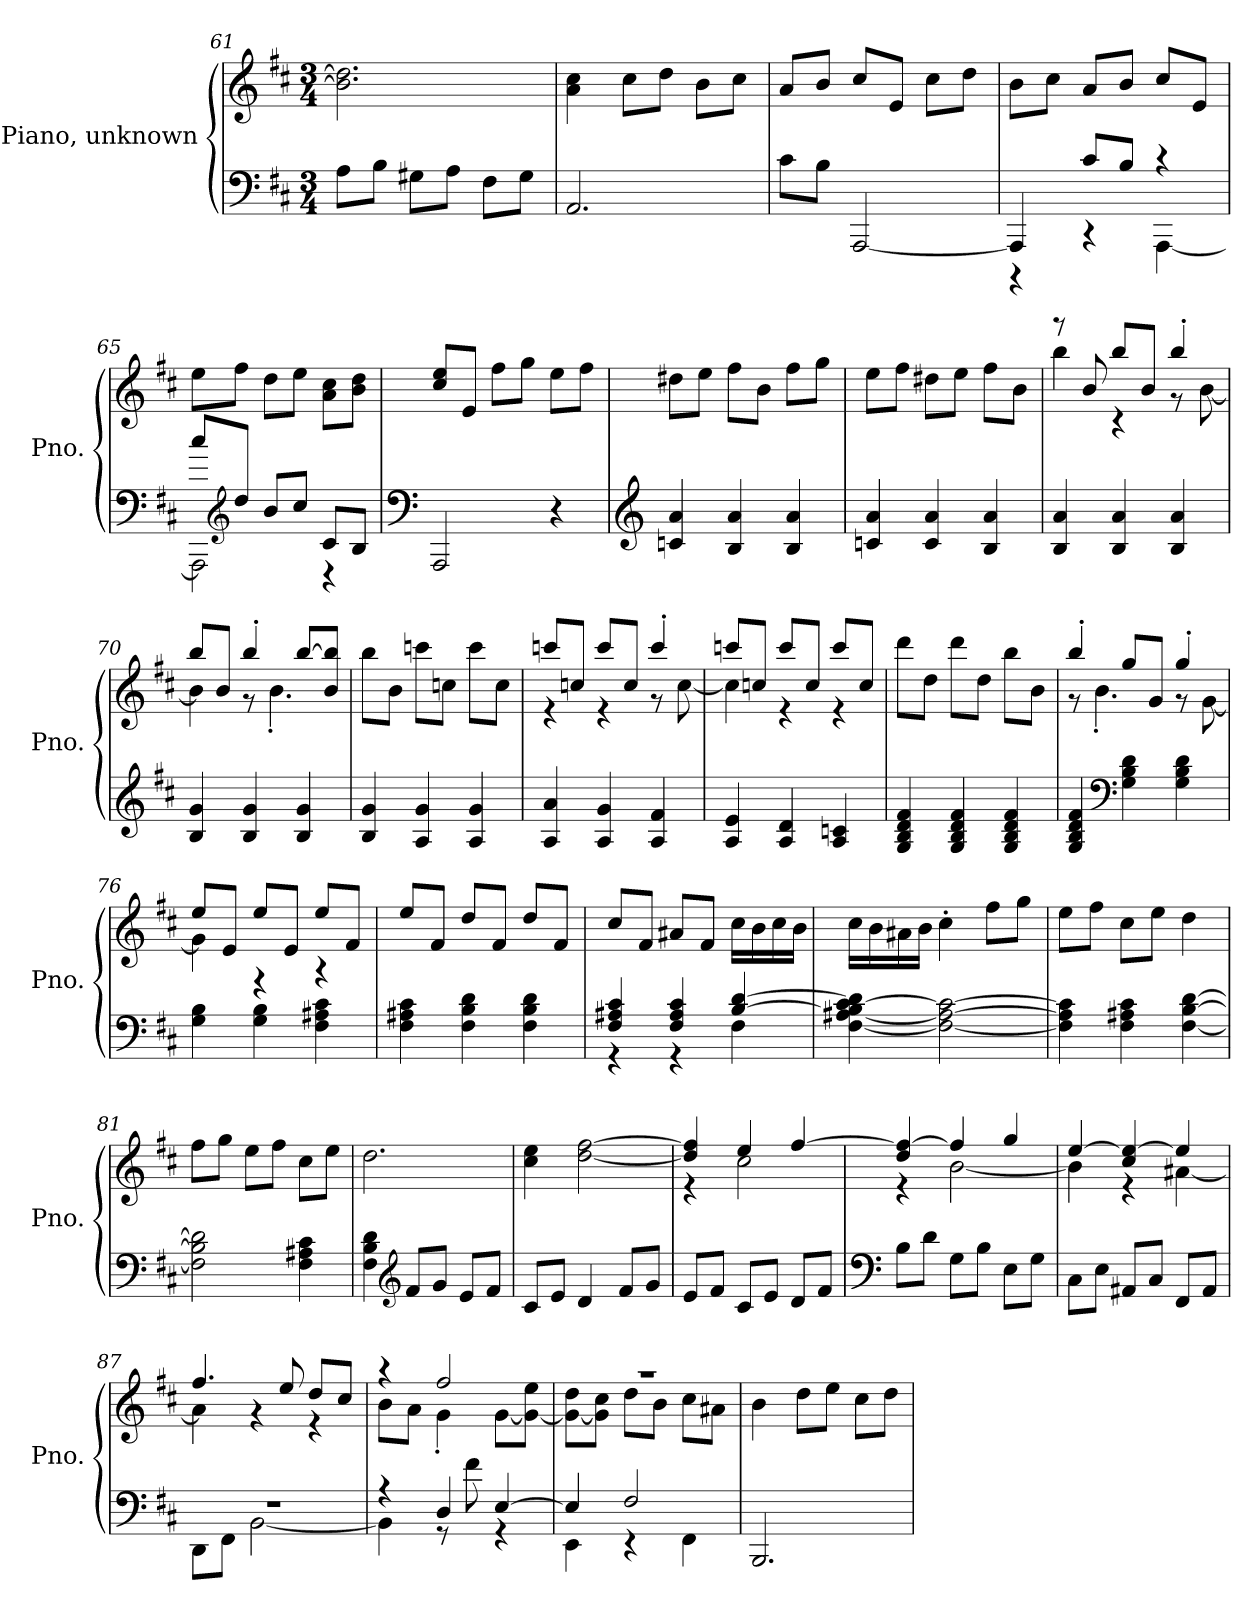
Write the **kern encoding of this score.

**kern	**kern
*part1	*part1
*staff2	*staff1
*I"Piano, unknown	*
*I'Pno.	*
*clefF4	*clefG2
*k[f#c#]	*k[f#c#]
*M3/4	*M3/4
=61	=61
8A\L	2.b\] 2.dd\]
8B\J	.
8G#X\L	.
8A\J	.
8F#\L	.
8G#\J	.
=62	=62
2.AA/	4a\ 4cc#\
.	8cc#\L
.	8dd\J
.	8b\L
.	8cc#\J
=63	=63
8c#\L	8a/L
8B\J	8b/J
[2AAA/	8cc#/L
.	8e/J
.	8cc#\L
.	8dd\J
=64	=64
*^	*
4AAA/]	4r	8b\L
.	.	8cc#\J
8c#/L	4r	8a/L
8B/J	.	8b/J
4r	[4AAA\	8cc#/L
.	.	8e/J
=65	=65	=65
8cc#/L	2AAA\]	8ee\L
*clefG2	*	*
8dd/J	.	8ff#\J
8b/L	.	8dd\L
8cc#/J	.	8ee\J
8c#/L	4r	8a\ 8cc#\L
8B/J	.	8b\ 8dd\J
*v	*v	*
!!LO:LB:g=z
=66	=66
*clefF4	*
2AAA/	8cc#/ 8ee/L
.	8e/J
.	8ff#\L
.	8gg\J
4r	8ee\L
.	8ff#\J
=67	=67
*clefG2	*
4cn/ 4a/	8dd#X\L
.	8ee\J
4B/ 4a/	8ff#\L
.	8b\J
4B/ 4a/	8ff#\L
.	8gg\J
=68	=68
4cn/ 4a/	8ee\L
.	8ff#\J
4c/ 4a/	8dd#X\L
.	8ee\J
4B/ 4a/	8ff#\L
.	8b\J
=69	=69
*	*^
4B/ 4a/	8r	4bb\
.	8b/	.
4B/ 4a/	8bb/L	4r
.	8b/J	.
4B/ 4a/	4bb'/	8r
.	.	[8b\
=70	=70	=70
4B/ 4g/	8bb/L	4b\]
.	8b/J	.
4B/ 4g/	4bb'/	8r
.	.	4.b'\
4B/ 4g/	[8bb/L	.
.	8b/ 8bb/]J	.
*	*v	*v
!!LO:PB:g=z
=71	=71
4B/ 4g/	8bb\L
.	8b\J
4A/ 4g/	8cccn\L
.	8ccn\J
4A/ 4g/	8ccc\L
.	8cc\J
=72	=72
*	*^
4A/ 4a/	8cccn/L	4r
.	8ccn/J	.
4A/ 4g/	8ccc/L	4r
.	8cc/J	.
4A/ 4f#/	4ccc'/	8r
.	.	[8cc\
=73	=73	=73
4A/ 4e/	8cccn/L	4cc\]
.	8ccn/J	.
4A/ 4d/	8ccc/L	4r
.	8cc/J	.
4A/ 4cn/	8ccc/L	4r
.	8cc/J	.
*	*v	*v
=74	=74
4G/ 4B/ 4d/ 4f#/	8ddd\L
.	8dd\J
4G/ 4B/ 4d/ 4f#/	8ddd\L
.	8dd\J
4G/ 4B/ 4d/ 4f#/	8bb\L
.	8b\J
=75	=75
*	*^
4G/ 4B/ 4d/ 4f#/	4bb'/	8r
.	.	4.b'\
*clefF4	*	*
4G\ 4B\ 4d\	8gg/L	.
.	8g/J	.
4G\ 4B\ 4d\	4gg'/	8r
.	.	[8g\
!!LO:LB:g=z	!!
=76	=76	=76
4G\ 4B\	8ee/L	4g\]
.	8e/J	.
4G\ 4B\	8ee/L	4r
.	8e/J	.
4F#\ 4A#X\ 4c#\	8ee/L	4r
.	8f#/J	.
*	*v	*v
=77	=77
4F#\ 4A#X\ 4c#\	8ee/L
.	8f#/J
4F#\ 4B\ 4d\	8dd/L
.	8f#/J
4F#\ 4B\ 4d\	8dd/L
.	8f#/J
=78	=78
*^	*
4F#/ 4A#X/ 4c#/	4r	8cc#/L
.	.	8f#/J
4F#/ 4A#/ 4c#/	4r	8a#X/L
.	.	8f#/J
[4B/ [4d/	4F#\	16cc#\LL
.	.	16b\
.	.	16cc#\
.	.	16b\JJ
*v	*v	*
=79	=79
[4F#\ [4A#X\ 4B\] [4c#\ 4d\]	16cc#\LL
.	16b\
.	16a#X\
.	16b\JJ
2F#\_ 2A#\_ 2c#\_	4cc#'\
.	8ff#\L
.	8gg\J
=80	=80
4F#\] 4A#\] 4c#\]	8ee\L
.	8ff#\J
4F#\ 4A#X\ 4c#\	8cc#\L
.	8ee\J
[4F#\ [4B\ [4d\	4dd\
!!LO:LB:g=z
=81	=81
2F#\] 2B\] 2d\]	8ff#\L
.	8gg\J
.	8ee\L
.	8ff#\J
4F#\ 4A#X\ 4c#\	8cc#\L
.	8ee\J
=82	=82
4F#\ 4B\ 4d\	2.dd\
*clefG2	*
8f#/L	.
8g/J	.
8e/L	.
8f#/J	.
=83	=83
8c#/L	4cc#\ 4ee\
8e/J	.
4d/	[2dd\ [2ff#\
8f#/L	.
8g/J	.
=84	=84
*	*^
8e/L	4dd/] 4ff#/]	4r
8f#/J	.	.
8c#/L	4ee/	2cc#\
8e/J	.	.
8d/L	[4ff#/	.
8f#/J	.	.
=85	=85	=85
*clefF4	*	*
8B\L	4dd/ 4ff#/_	4r
8d\J	.	.
8G\L	4ff#/]	[2b\
8B\J	.	.
8E\L	4gg/	.
8G\J	.	.
=86	=86	=86
8C#\L	[4ee/	4b\]
8E\J	.	.
8AA#X/L	4cc#/ 4ee/_	4r
8C#/J	.	.
8FF#/L	4ee/]	[4a#X\
8AA#/J	.	.
!!LO:LB:g=z	!!
=87	=87	=87
*^	*	*
2.r	8DD\L	4.ff#/	4a#\]
.	8FF#\J	.	.
.	[2BB\	.	4r
.	.	8ee/	.
.	.	8dd/L	4r
.	.	8cc#/J	.
=88	=88	=88	=88
4r	4BB\]	4r	8b\L
.	.	.	8a\J
4D/	8r	2ff#/	4g'\
.	8f#\	.	.
[4E/	4r	.	[8g\L
.	.	.	8g\_ 8ee\J
=89	=89	=89	=89
4E/]	4EE\	2.r	8g\_ 8dd\L
.	.	.	8g\] 8cc#\J
2F#/	4r	.	8dd\L
.	.	.	8b\J
.	4FF#\	.	8cc#\L
.	.	.	8a#X\J
*v	*v	*	*
*	*v	*v
=90	=90
2.BBB/	4b\
.	8dd\L
.	8ee\J
.	8cc#\L
.	8dd\J
=	=
*-	*-
